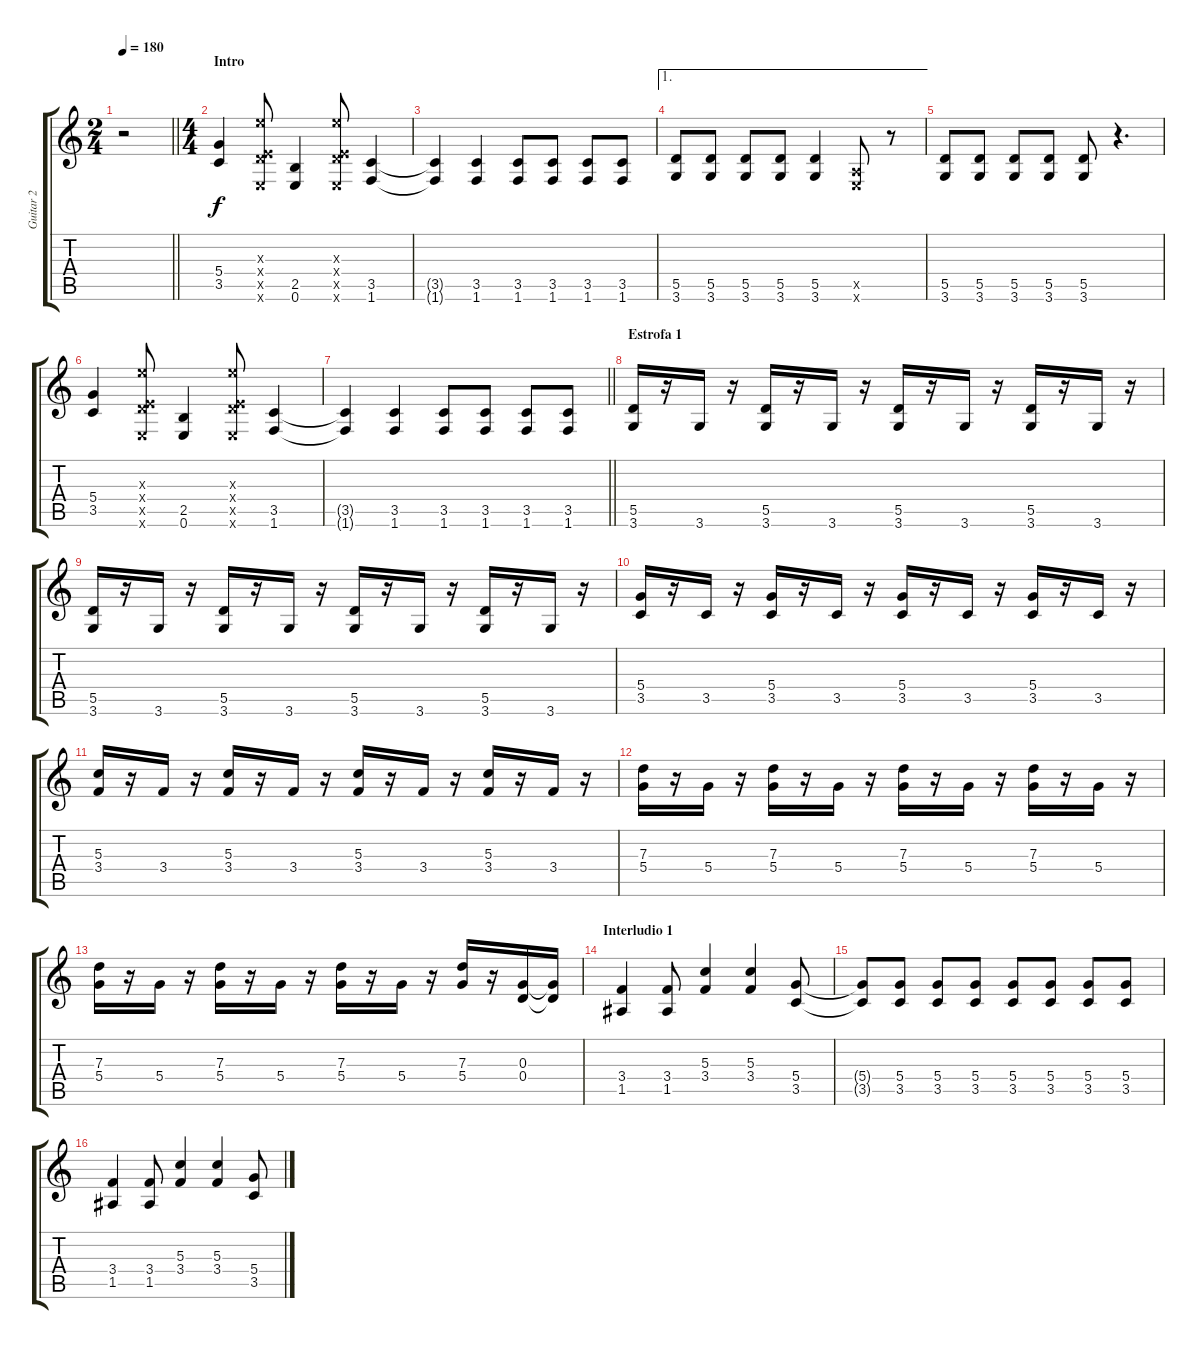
\track ("Guitar 2" "Guitar 2") {instrument distortionguitar}
\staff {score tabs}
\tuning (E4 B3 G3 D3 A2 E2) {hide}
\ts (2 4)
\tempo 180
\clef g2
\barLineRight lightlight
\ks c
r.2{dy f instrument distortionguitar} |
\ts (4 4)
\section ("" "Intro")
(5.4 3.5).4 (9.3{x} 0.4{x} 7.5{x} 0.6{x}).8 (2.5 0.6).4 (9.3{x} 0.4{x} 7.5{x} 0.6{x}).8 (3.5 1.6).4 |
(3.5{t} 1.6{t}).4 (3.5 1.6).4 (3.5 1.6).8 (3.5 1.6).8 (3.5 1.6).8 (3.5 1.6).8 |
\ae 1
(5.5 3.6).8 (5.5 3.6).8 (5.5 3.6).8 (5.5 3.6).8 (5.5 3.6).4 (0.5{x} 0.6{x}).8 r.8 |
(5.5 3.6).8 (5.5 3.6).8 (5.5 3.6).8 (5.5 3.6).8 (5.5 3.6).8 r.4{d} |
(5.4 3.5).4 (9.3{x} 0.4{x} 7.5{x} 0.6{x}).8 (2.5 0.6).4 (9.3{x} 0.4{x} 7.5{x} 0.6{x}).8 (3.5 1.6).4 |
\barLineRight lightlight
(3.5{t} 1.6{t}).4 (3.5 1.6).4 (3.5 1.6).8 (3.5 1.6).8 (3.5 1.6).8 (3.5 1.6).8 |
\section ("" "Estrofa 1")
(5.5 3.6).16 r.16 3.6.16 r.16 (5.5 3.6).16 r.16 3.6.16 r.16 (5.5 3.6).16 r.16 3.6.16 r.16 (5.5 3.6).16 r.16 3.6.16 r.16 |
(5.5 3.6).16 r.16 3.6.16 r.16 (5.5 3.6).16 r.16 3.6.16 r.16 (5.5 3.6).16 r.16 3.6.16 r.16 (5.5 3.6).16 r.16 3.6.16 r.16 |
(5.4 3.5).16 r.16 3.5.16 r.16 (5.4 3.5).16 r.16 3.5.16 r.16 (5.4 3.5).16 r.16 3.5.16 r.16 (5.4 3.5).16 r.16 3.5.16 r.16 |
(5.3 3.4).16 r.16 3.4.16 r.16 (5.3 3.4).16 r.16 3.4.16 r.16 (5.3 3.4).16 r.16 3.4.16 r.16 (5.3 3.4).16 r.16 3.4.16 r.16 |
(7.3 5.4).16 r.16 5.4.16 r.16 (7.3 5.4).16 r.16 5.4.16 r.16 (7.3 5.4).16 r.16 5.4.16 r.16 (7.3 5.4).16 r.16 5.4.16 r.16 |
(7.3 5.4).16 r.16 5.4.16 r.16 (7.3 5.4).16 r.16 5.4.16 r.16 (7.3 5.4).16 r.16 5.4.16 r.16 (7.3 5.4).16 r.16 (0.3 0.4).16 (0.3{t} 0.4{t}).16 |
\section ("" "Interludio 1")
(3.4 1.5).4 (3.4 1.5).8 (5.3 3.4).4 (5.3 3.4).4 (5.4 3.5).8 |
(5.4{t} 3.5{t}).8 (5.4 3.5).8 (5.4 3.5).8 (5.4 3.5).8 (5.4 3.5).8 (5.4 3.5).8 (5.4 3.5).8 (5.4 3.5).8 |
(3.4 1.5).4 (3.4 1.5).8 (5.3 3.4).4 (5.3 3.4).4 (5.4 3.5).8
